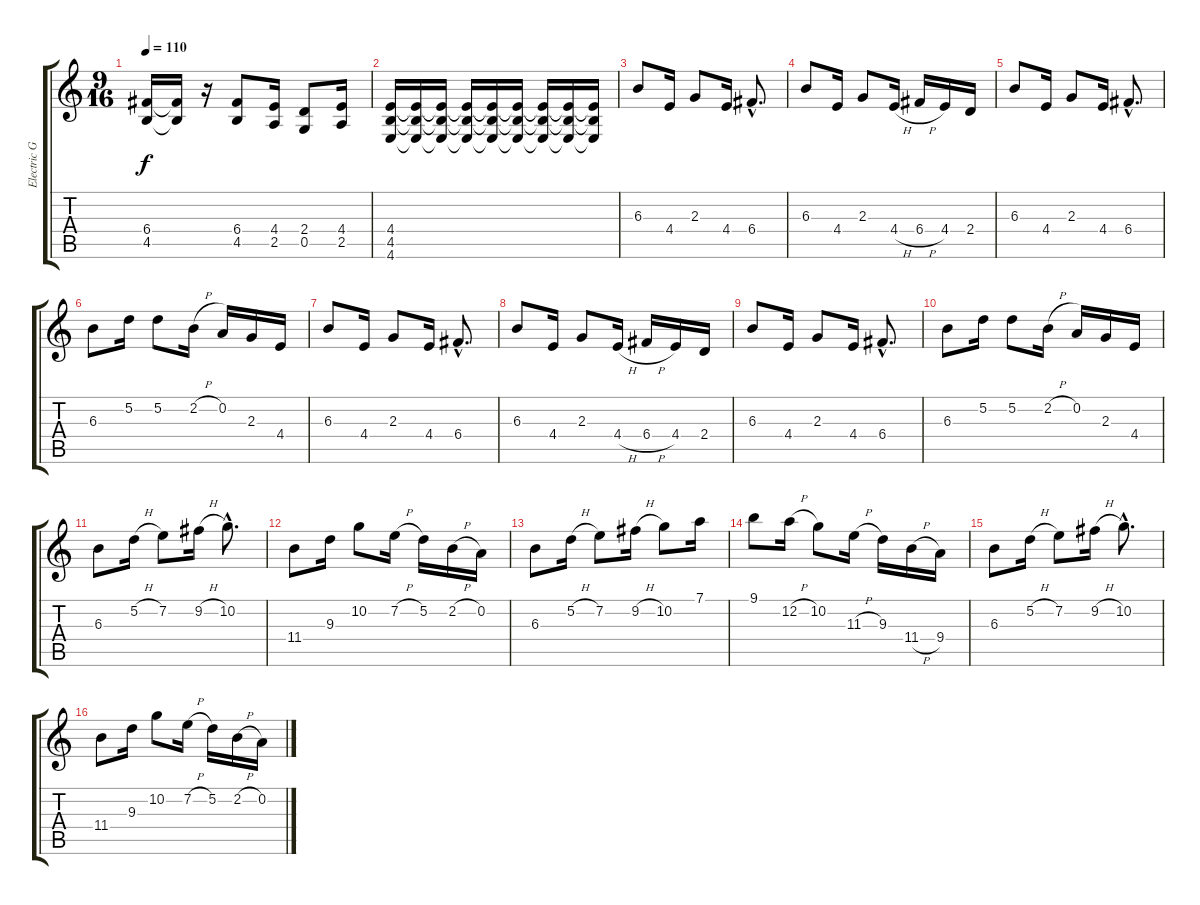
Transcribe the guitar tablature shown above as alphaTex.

\track ("Electric Guitar" "Electric G") {instrument distortionguitar}
\staff {score tabs}
\tuning (D4 A3 F3 C3 G2 C2) {hide}
\ts (9 16)
\tempo 110
\clef g2
\ks c
(6.4 4.5).16{dy f} (6.4{t} 4.5{t}).16 r.16 (6.4 4.5).8 (4.4 2.5).16 (2.4 0.5).8 (4.4 2.5).16 |
(4.4 4.5 4.6).16 (4.4{t} 4.5{t} 4.6{t}).16 (4.4{t} 4.5{t} 4.6{t}).16 (4.4{t} 4.5{t} 4.6{t}).16 (4.4{t} 4.5{t} 4.6{t}).16 (4.4{t} 4.5{t} 4.6{t}).16 (4.4{t} 4.5{t} 4.6{t}).16 (4.4{t} 4.5{t} 4.6{t}).16 (4.4{t} 4.5{t} 4.6{t}).16 |
6.3.8 4.4.16 2.3.8 4.4.16 6.4{hac}.8{d} |
6.3.8 4.4.16 2.3.8 4.4{h}.16 6.4{h}.16 4.4.16 2.4.16 |
6.3.8 4.4.16 2.3.8 4.4.16 6.4{hac}.8{d} |
6.3.8 5.2.16 5.2.8 2.2{h}.16 0.2.16 2.3.16 4.4.16 |
6.3.8 4.4.16 2.3.8 4.4.16 6.4{hac}.8{d} |
6.3.8 4.4.16 2.3.8 4.4{h}.16 6.4{h}.16 4.4.16 2.4.16 |
6.3.8 4.4.16 2.3.8 4.4.16 6.4{hac}.8{d} |
6.3.8 5.2.16 5.2.8 2.2{h}.16 0.2.16 2.3.16 4.4.16 |
6.3.8 5.2{h}.16 7.2.8 9.2{h}.16 10.2{hac}.8{d} |
11.4.8 9.3.16 10.2.8 7.2{h}.16 5.2.16 2.2{h}.16 0.2.16 |
6.3.8 5.2{h}.16 7.2.8 9.2{h}.16 10.2.8 7.1.16 |
9.1.8 12.2{h}.16 10.2.8 11.3{h}.16 9.3.16 11.4{h}.16 9.4.16 |
6.3.8 5.2{h}.16 7.2.8 9.2{h}.16 10.2{hac}.8{d} |
11.4.8 9.3.16 10.2.8 7.2{h}.16 5.2.16 2.2{h}.16 0.2.16
